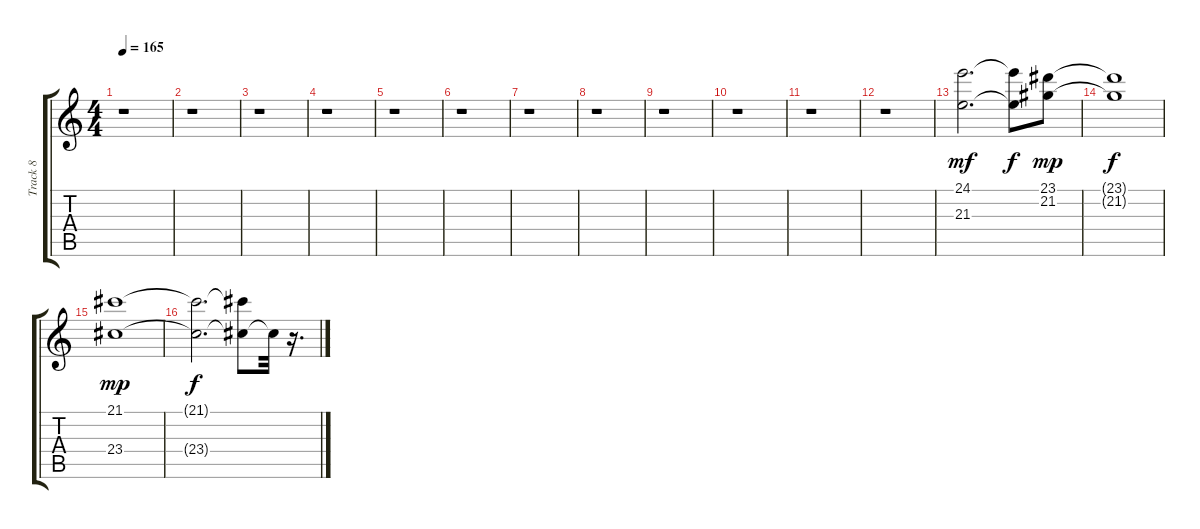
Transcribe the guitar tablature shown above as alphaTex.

\track ("Track 8" "Track 8") {instrument stringensemble1}
\staff {score tabs}
\tuning (E4 B3 G3 D3 A2 E2) {hide}
\ts (4 4)
\tempo 165
\clef g2
\ks c
r.1{dy f} |
r.1 |
r.1 |
r.1 |
r.1 |
r.1 |
r.1 |
r.1 |
r.1 |
r.1 |
r.1 |
r.1 |
(24.1 21.3).2{d dy mf} (24.1{t} 21.3{t}).8{dy f} (23.1 21.2).8{dy mp} |
(23.1{t} 21.2{t}).1{dy f} |
(21.1 23.4).1{dy mp} |
(21.1{t} 23.4{t}).2{d dy f} (21.1{t} 23.4{t}).8 23.4{t}.32 r.16{d}
